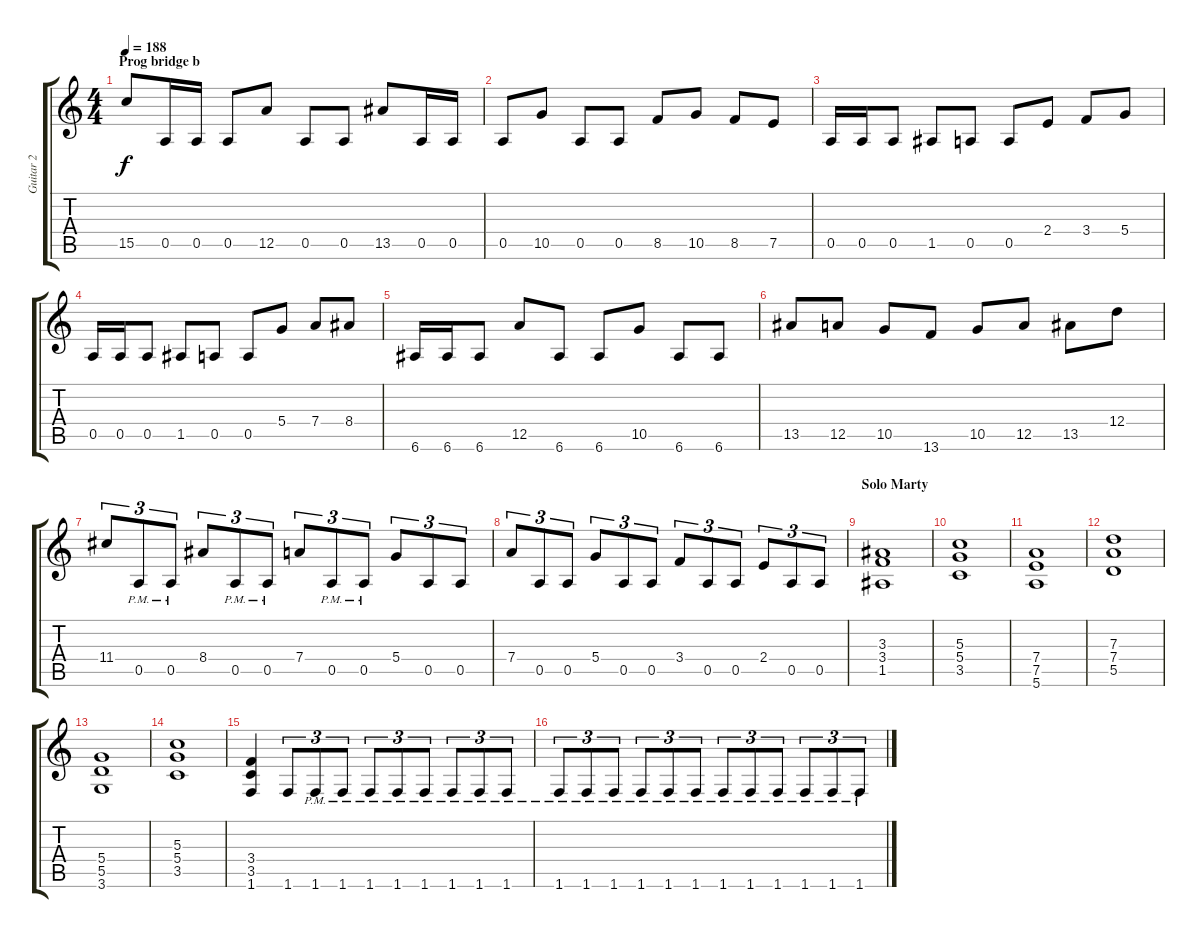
\track ("Guitar 2" "Guitar 2") {instrument distortionguitar}
\staff {score tabs}
\tuning (E4 B3 G3 D3 A2 E2) {hide}
\ts (4 4)
\section ("" "Prog bridge b")
\tempo 188
\clef g2
\ks c
15.5.8{dy f} 0.5.16 0.5.16 0.5.8 12.5.8 0.5.8 0.5.8 13.5.8 0.5.16 0.5.16 |
0.5.8 10.5.8 0.5.8 0.5.8 8.5.8 10.5.8 8.5.8 7.5.8 |
0.5.16 0.5.16 0.5.8 1.5.8 0.5.8 0.5.8 2.4.8 3.4.8 5.4.8 |
0.5.16 0.5.16 0.5.8 1.5.8 0.5.8 0.5.8 5.4.8 7.4.8 8.4.8 |
6.6.16 6.6.16 6.6.8 12.5.8 6.6.8 6.6.8 10.5.8 6.6.8 6.6.8 |
13.5.8 12.5.8 10.5.8 13.6.8 10.5.8 12.5.8 13.5.8 12.4.8 |
11.4.8{tu (3 2)} 0.5{pm}.8{tu (3 2)} 0.5{pm}.8{tu (3 2)} 8.4.8{tu (3 2)} 0.5{pm}.8{tu (3 2)} 0.5{pm}.8{tu (3 2)} 7.4.8{tu (3 2)} 0.5{pm}.8{tu (3 2)} 0.5{pm}.8{tu (3 2)} 5.4.8{tu (3 2)} 0.5.8{tu (3 2)} 0.5.8{tu (3 2)} |
7.4.8{tu (3 2)} 0.5.8{tu (3 2)} 0.5.8{tu (3 2)} 5.4.8{tu (3 2)} 0.5.8{tu (3 2)} 0.5.8{tu (3 2)} 3.4.8{tu (3 2)} 0.5.8{tu (3 2)} 0.5.8{tu (3 2)} 2.4.8{tu (3 2)} 0.5.8{tu (3 2)} 0.5.8{tu (3 2)} |
\section ("" "Solo Marty")
(3.3 3.4 1.5).1 |
(5.3 5.4 3.5).1 |
(7.4 7.5 5.6).1 |
(7.3 7.4 5.5).1 |
(5.4 5.5 3.6).1 |
(5.3 5.4 3.5).1 |
(3.4 3.5 1.6).4 1.6.8{tu (3 2)} 1.6{pm}.8{tu (3 2)} 1.6{pm}.8{tu (3 2)} 1.6{pm}.8{tu (3 2)} 1.6{pm}.8{tu (3 2)} 1.6{pm}.8{tu (3 2)} 1.6{pm}.8{tu (3 2)} 1.6{pm}.8{tu (3 2)} 1.6{pm}.8{tu (3 2)} |
1.6{pm}.8{tu (3 2)} 1.6{pm}.8{tu (3 2)} 1.6{pm}.8{tu (3 2)} 1.6{pm}.8{tu (3 2)} 1.6{pm}.8{tu (3 2)} 1.6{pm}.8{tu (3 2)} 1.6{pm}.8{tu (3 2)} 1.6{pm}.8{tu (3 2)} 1.6{pm}.8{tu (3 2)} 1.6{pm}.8{tu (3 2)} 1.6{pm}.8{tu (3 2)} 1.6{pm}.8{tu (3 2)}
